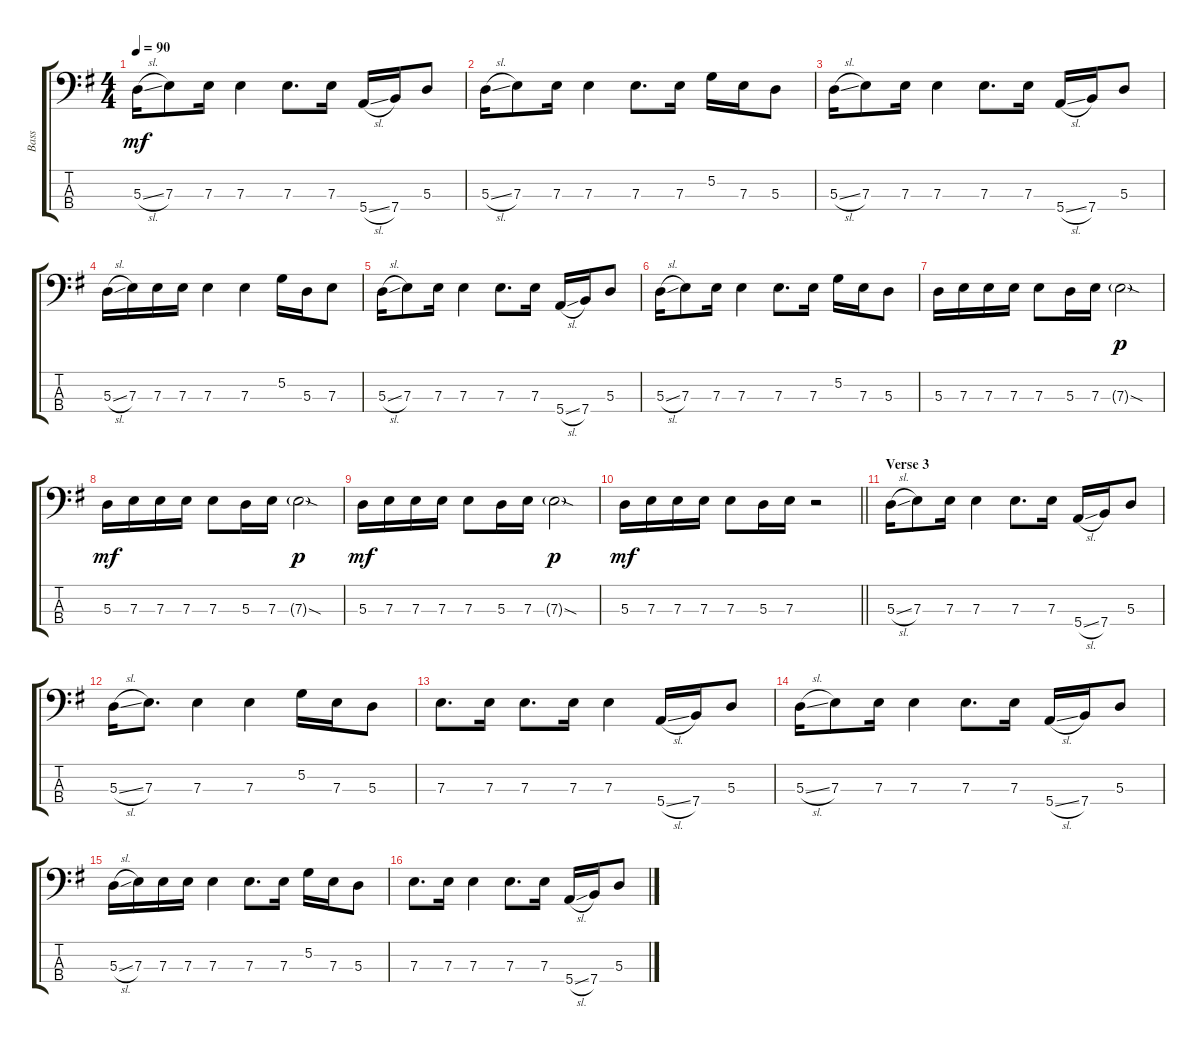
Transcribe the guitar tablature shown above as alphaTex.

\track ("Bass" "Bass") {instrument electricbasspick}
\staff {score tabs}
\tuning (G2 D2 A1 E1) {hide}
\ts (4 4)
\tempo 90
\clef f4
\ks g
5.3{sl}.16{dy mf} 7.3.8 7.3.16 7.3.4 7.3.8{d} 7.3.16 5.4{sl}.16 7.4.16 5.3.8 |
5.3{sl}.16 7.3.8 7.3.16 7.3.4 7.3.8{d} 7.3.16 5.2.16 7.3.16 5.3.8 |
5.3{sl}.16 7.3.8 7.3.16 7.3.4 7.3.8{d} 7.3.16 5.4{sl}.16 7.4.16 5.3.8 |
5.3{sl}.16 7.3.16 7.3.16 7.3.16 7.3.4 7.3.4 5.2.16 5.3.16 7.3.8 |
5.3{sl}.16 7.3.8 7.3.16 7.3.4 7.3.8{d} 7.3.16 5.4{sl}.16 7.4.16 5.3.8 |
5.3{sl}.16 7.3.8 7.3.16 7.3.4 7.3.8{d} 7.3.16 5.2.16 7.3.16 5.3.8 |
5.3.16 7.3.16 7.3.16 7.3.16 7.3.8 5.3.16 7.3.16 7.3{sod g}.2{dy p} |
5.3.16{dy mf} 7.3.16 7.3.16 7.3.16 7.3.8 5.3.16 7.3.16 7.3{sod g}.2{dy p} |
5.3.16{dy mf} 7.3.16 7.3.16 7.3.16 7.3.8 5.3.16 7.3.16 7.3{sod g}.2{dy p} |
\barLineRight lightlight
5.3.16{dy mf} 7.3.16 7.3.16 7.3.16 7.3.8 5.3.16 7.3.16 r.2 |
\section ("" "Verse 3")
5.3{sl}.16 7.3.8 7.3.16 7.3.4 7.3.8{d} 7.3.16 5.4{sl}.16 7.4.16 5.3.8 |
5.3{sl}.16 7.3.8{d} 7.3.4 7.3.4 5.2.16 7.3.16 5.3.8 |
7.3.8{d} 7.3.16 7.3.8{d} 7.3.16 7.3.4 5.4{sl}.16 7.4.16 5.3.8 |
5.3{sl}.16 7.3.8 7.3.16 7.3.4 7.3.8{d} 7.3.16 5.4{sl}.16 7.4.16 5.3.8 |
5.3{sl}.16 7.3.16 7.3.16 7.3.16 7.3.4 7.3.8{d} 7.3.16 5.2.16 7.3.16 5.3.8 |
7.3.8{d} 7.3.16 7.3.4 7.3.8{d} 7.3.16 5.4{sl}.16 7.4.16 5.3.8
